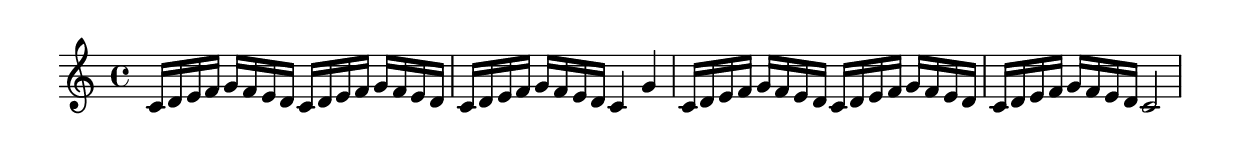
\version "2.18.2"

melody = {
    \relative c' {
    \clef treble
    \time 4/4
    
    c16 d16 e16 f16 g16 f16 e16 d16
    c16 d16 e16 f16 g16 f16 e16 d16
    c16 d16 e16 f16 g16 f16 e16 d16
    c4 g'4
    c,16 d16 e16 f16 g16 f16 e16 d16
    c16 d16 e16 f16 g16 f16 e16 d16
    c16 d16 e16 f16 g16 f16 e16 d16
    c2

    }
}

% Export melody to pdf and midi files

\score{
    \melody
    \layout {
        \context {
        \Score
        \omit BarNumber }
    indent = #0 }
    \midi {}
    }